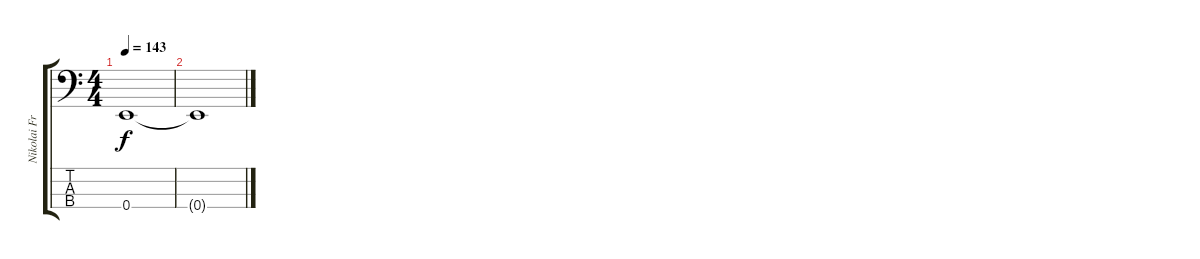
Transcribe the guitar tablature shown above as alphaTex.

\track ("Nikolai Fraiture" "Nikolai Fr") {instrument electricbasspick}
\staff {score tabs}
\tuning (G2 D2 A1 E1) {hide}
\ts (4 4)
\tempo 143
\clef f4
\ks c
0.4{t}.1{dy f} |
0.4{t}.1
